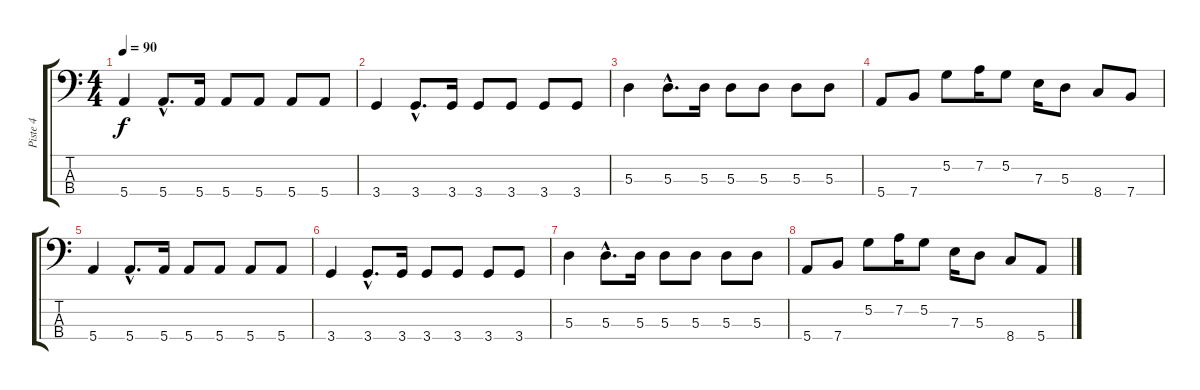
\track ("Piste 4" "Piste 4") {instrument electricbasspick}
\staff {score tabs}
\tuning (G2 D2 A1 E1) {hide}
\ts (4 4)
\tempo 90
\clef f4
\ks c
5.4.4{dy f} 5.4{hac}.8{d} 5.4.16 5.4.8 5.4.8 5.4.8 5.4.8 |
3.4.4 3.4{hac}.8{d} 3.4.16 3.4.8 3.4.8 3.4.8 3.4.8 |
5.3.4 5.3{hac}.8{d} 5.3.16 5.3.8 5.3.8 5.3.8 5.3.8 |
5.4.8 7.4.8 5.2.8 7.2.16 5.2.8 7.3.16 5.3.8 8.4.8 7.4.8 |
5.4.4 5.4{hac}.8{d} 5.4.16 5.4.8 5.4.8 5.4.8 5.4.8 |
3.4.4 3.4{hac}.8{d} 3.4.16 3.4.8 3.4.8 3.4.8 3.4.8 |
5.3.4 5.3{hac}.8{d} 5.3.16 5.3.8 5.3.8 5.3.8 5.3.8 |
5.4.8 7.4.8 5.2.8 7.2.16 5.2.8 7.3.16 5.3.8 8.4.8 5.4.8
